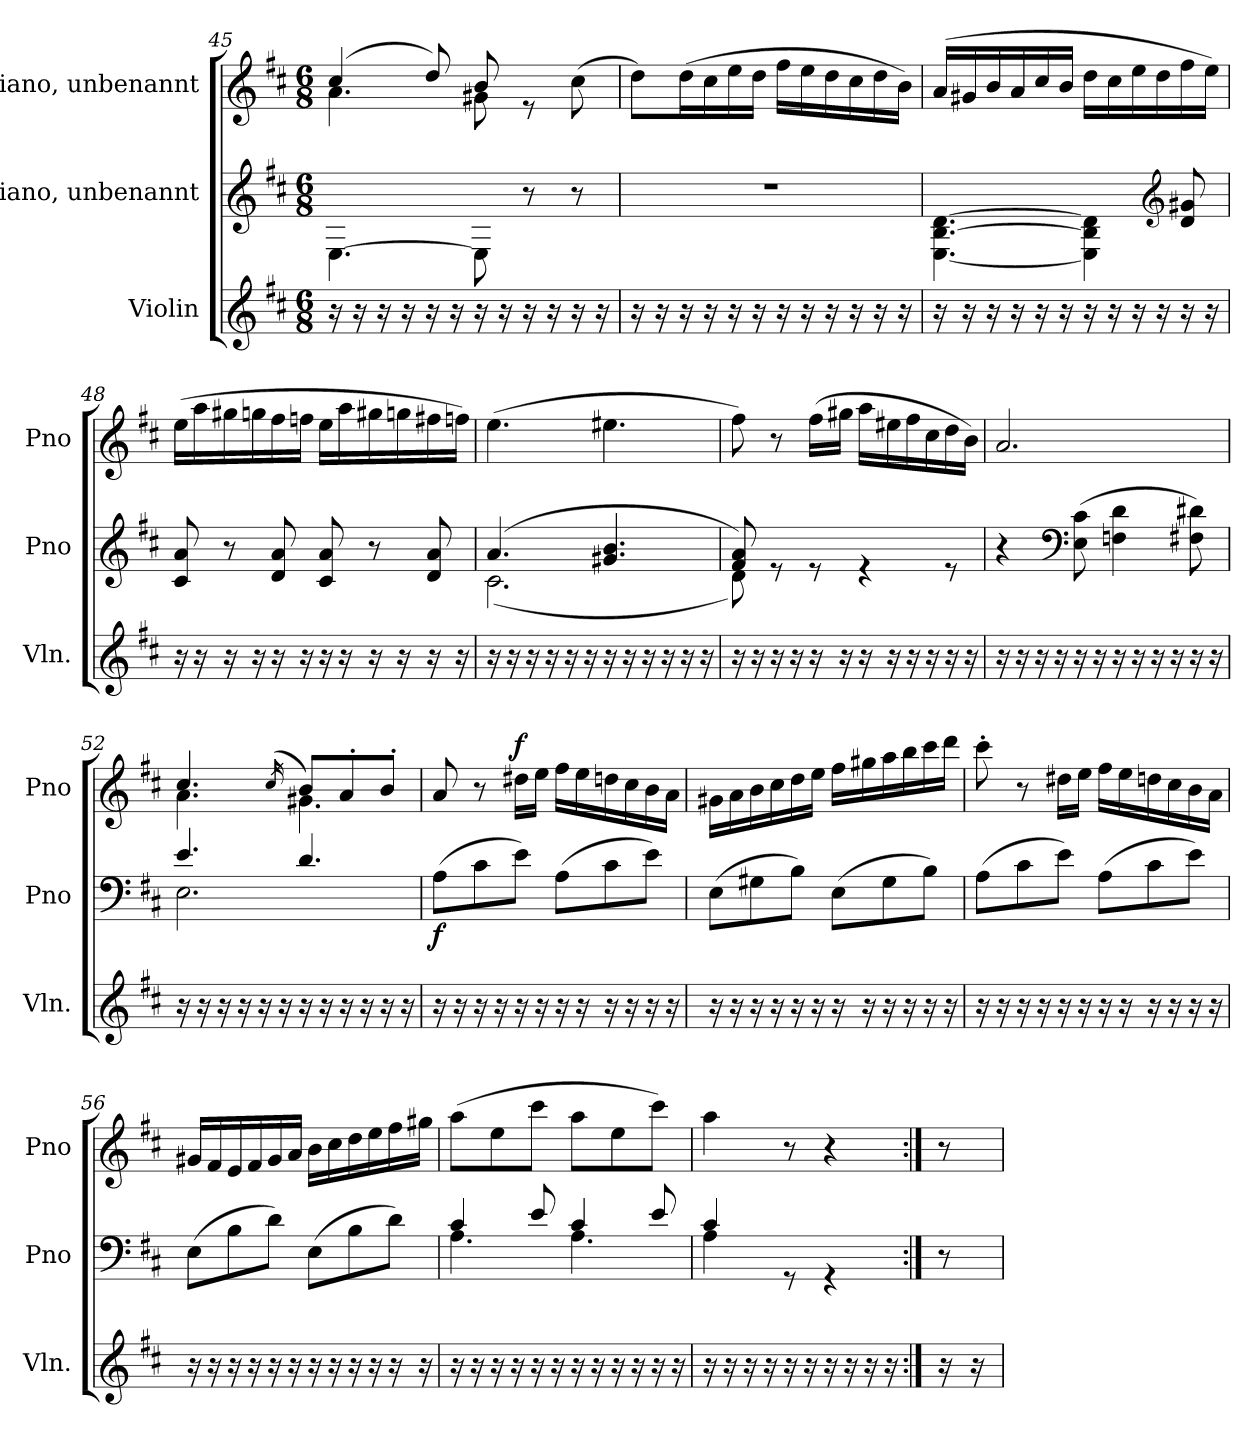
**kern	**kern	**dynam	**kern	**dynam
*part3	*part2	*part2	*part1	*part1
*staff3	*staff2	*staff2	*staff1	*staff1
*I"Violin	*I"Piano, unbenannt	*	*I"Piano, unbenannt	*
*I'Vln.	*I'Pno	*	*I'Pno	*
*clefG2	*clefG2	*	*clefG2	*
*k[f#c#]	*k[f#c#]	*	*k[f#c#]	*
*M6/8	*M6/8	*	*M6/8	*
=45	=45	=45	=45	=45
*	*	*	*^	*
16r	[4.E\	.	(>4cc#/	4.a\	.
16r	.	.	.	.	.
16r	.	.	.	.	.
16r	.	.	.	.	.
16r	.	.	8dd/)	.	.
16r	.	.	.	.	.
16r	8E\]	.	8b/	8g#X\	.
16r	.	.	.	.	.
16r	8r	.	8re	4ryy	.
16r	.	.	.	.	.
16r	8r	.	(>8cc#\	.	.
16r	.	.	.	.	.
*	*	*	*v	*v	*
!!LO:PB:g=z
=46	=46	=46	=46	=46
16r	2.r	.	8dd\L)	.
16r	.	.	.	.
16r	.	.	(>16dd\L	.
16r	.	.	16cc#\	.
16r	.	.	16ee\	.
16r	.	.	16dd\JJ	.
16r	.	.	16ff#\LL	.
16r	.	.	16ee\	.
16r	.	.	16dd\	.
16r	.	.	16cc#\	.
16r	.	.	16dd\	.
16r	.	.	16b\JJ)	.
=47	=47	=47	=47	=47
16r	[4.E\ [4.B\ [4.d\	.	(>16a/LL	.
16r	.	.	16g#X/	.
16r	.	.	16b/	.
16r	.	.	16a/	.
16r	.	.	16cc#/	.
16r	.	.	16b/JJ	.
16r	4E\] 4B\] 4d\]	.	16dd\LL	.
16r	.	.	16cc#\	.
16r	.	.	16ee\	.
16r	.	.	16dd\	.
*	*clefG2	*	*	*
16r	8d/ 8g#X/	.	16ff#\	.
16r	.	.	16ee\JJ)	.
=48	=48	=48	=48	=48
16r	8c#/ 8a/	.	(<16ee\LL	.
16r	.	.	16aa\	.
16r	8r	.	16gg#X\	.
16r	.	.	16ggn\	.
16r	8d/ 8a/	.	16ff#\	.
16r	.	.	16ffn\JJ	.
16r	8c#/ 8a/	.	16ee\LL	.
16r	.	.	16aa\	.
16r	8r	.	16gg#X\	.
16r	.	.	16ggn\	.
16r	8d/ 8a/	.	16ff#X\	.
16r	.	.	16ffn\JJ)	.
!!LO:LB:g=z
=49	=49	=49	=49	=49
*	*^	*	*	*
16r	(>4.a/	(<2.c#\	.	(>4.ee\	.
16r	.	.	.	.	.
16r	.	.	.	.	.
16r	.	.	.	.	.
16r	.	.	.	.	.
16r	.	.	.	.	.
16r	4.g#X/ 4.b/	.	.	4.ee#X\	.
16r	.	.	.	.	.
16r	.	.	.	.	.
16r	.	.	.	.	.
16r	.	.	.	.	.
16r	.	.	.	.	.
=50	=50	=50	=50	=50	=50
16r	8f#/ 8a/)	8d\)	.	8ff#\)	.
16r	.	.	.	.	.
16r	8re	2ryy	.	8r	.
16r	.	.	.	.	.
16r	8re	.	.	(>16ff#\LL	.
16r	.	.	.	16gg#X\JJ	.
16r	4re	.	.	16aa\LL	.
16r	.	.	.	16ee#X\	.
16r	.	.	.	16ff#\	.
16r	.	.	.	16cc#\	.
16r	8re	8ryy	.	16dd\	.
16r	.	.	.	16b\JJ)	.
*	*v	*v	*	*	*
=51	=51	=51	=51	=51
16r	4r	.	2.a/	.
16r	.	.	.	.
16r	.	.	.	.
16r	.	.	.	.
*	*clefF4	*	*	*
16r	(>8E\ 8c#\	.	.	.
16r	.	.	.	.
16r	4Fn\ 4d\	.	.	.
16r	.	.	.	.
16r	.	.	.	.
16r	.	.	.	.
16r	8F#X\ 8d#X\)	.	.	.
16r	.	.	.	.
!!LO:LB:g=z
=52	=52	=52	=52	=52
*	*^	*	*^	*
16r	4.e/	2.E\	.	4.cc#/	4.a\	.
16r	.	.	.	.	.	.
16r	.	.	.	.	.	.
16r	.	.	.	.	.	.
16r	.	.	.	.	.	.
16r	.	.	.	.	.	.
.	.	.	.	(>16qcc#/	.	.
16r	4.d/	.	.	8b/L)	4.g#X\	.
16r	.	.	.	.	.	.
16r	.	.	.	8a'/	.	.
16r	.	.	.	.	.	.
16r	.	.	.	8b'/J	.	.
16r	.	.	.	.	.	.
*	*v	*v	*	*	*	*
*	*	*	*v	*v	*
=53	=53	=53	=53	=53
!	!	!LO:DY:b	!	!
16r	(>8A\L	f	8a/	.
16r	.	.	.	.
16r	8c#\	.	8r	.
16r	.	.	.	.
!	!	!	!	!LO:DY:a
16r	8e\J)	.	16dd#X\LL	f
16r	.	.	16ee\JJ	.
16r	(>8A\L	.	16ff#\LL	.
16r	.	.	16ee\	.
16r	8c#\	.	16ddn\	.
16r	.	.	16cc#\	.
16r	8e\J)	.	16b\	.
16r	.	.	16a\JJ	.
=54	=54	=54	=54	=54
16r	(>8E\L	.	16g#X\LL	.
16r	.	.	16a\	.
16r	8G#X\	.	16b\	.
16r	.	.	16cc#\	.
16r	8B\J)	.	16dd\	.
16r	.	.	16ee\JJ	.
16r	(>8E\L	.	16ff#\LL	.
16r	.	.	16gg#X\	.
16r	8G#\	.	16aa\	.
16r	.	.	16bb\	.
16r	8B\J)	.	16ccc#\	.
16r	.	.	16ddd\JJ	.
!!LO:PB:g=z
=55	=55	=55	=55	=55
16r	(>8A\L	.	8ccc#'\	.
16r	.	.	.	.
16r	8c#\	.	8r	.
16r	.	.	.	.
16r	8e\J)	.	16dd#X\LL	.
16r	.	.	16ee\JJ	.
16r	(>8A\L	.	16ff#\LL	.
16r	.	.	16ee\	.
16r	8c#\	.	16ddn\	.
16r	.	.	16cc#\	.
16r	8e\J)	.	16b\	.
16r	.	.	16a\JJ	.
=56	=56	=56	=56	=56
16r	(>8E\L	.	16g#X/LL	.
16r	.	.	16f#/	.
16r	8B\	.	16e/	.
16r	.	.	16f#/	.
16r	8d\J)	.	16g#/	.
16r	.	.	16a/JJ	.
16r	(>8E\L	.	16b\LL	.
16r	.	.	16cc#\	.
16r	8B\	.	16dd\	.
16r	.	.	16ee\	.
16r	8d\J)	.	16ff#\	.
16r	.	.	16gg#X\JJ	.
=57	=57	=57	=57	=57
*	*^	*	*	*
16r	4c#/	4.A\	.	(>8aa\L	.
16r	.	.	.	.	.
16r	.	.	.	8ee\	.
16r	.	.	.	.	.
16r	8e/	.	.	8ccc#\J	.
16r	.	.	.	.	.
16r	4c#/	4.A\	.	8aa\L	.
16r	.	.	.	.	.
16r	.	.	.	8ee\	.
16r	.	.	.	.	.
16r	8e/	.	.	8ccc#\J)	.
16r	.	.	.	.	.
!!LO:LB:g=z
=58	=58	=58	=58	=58	=58
16r	4c#/	4A\	.	4aa\	.
16r	.	.	.	.	.
16r	.	.	.	.	.
16r	.	.	.	.	.
16r	8rGG	4.ryy	.	8r	.
16r	.	.	.	.	.
16r	4rGG	.	.	4r	.
16r	.	.	.	.	.
16r	.	.	.	.	.
16r	.	.	.	.	.
*	*v	*v	*	*	*
!!LO:LB:g=z
=58X1:|!	=58X1:|!	=58X1:|!	=58X1:|!	=58X1:|!
16r	8r	.	8r	.
16r	.	.	.	.
=	=	=	=	=
*-	*-	*-	*-	*-
